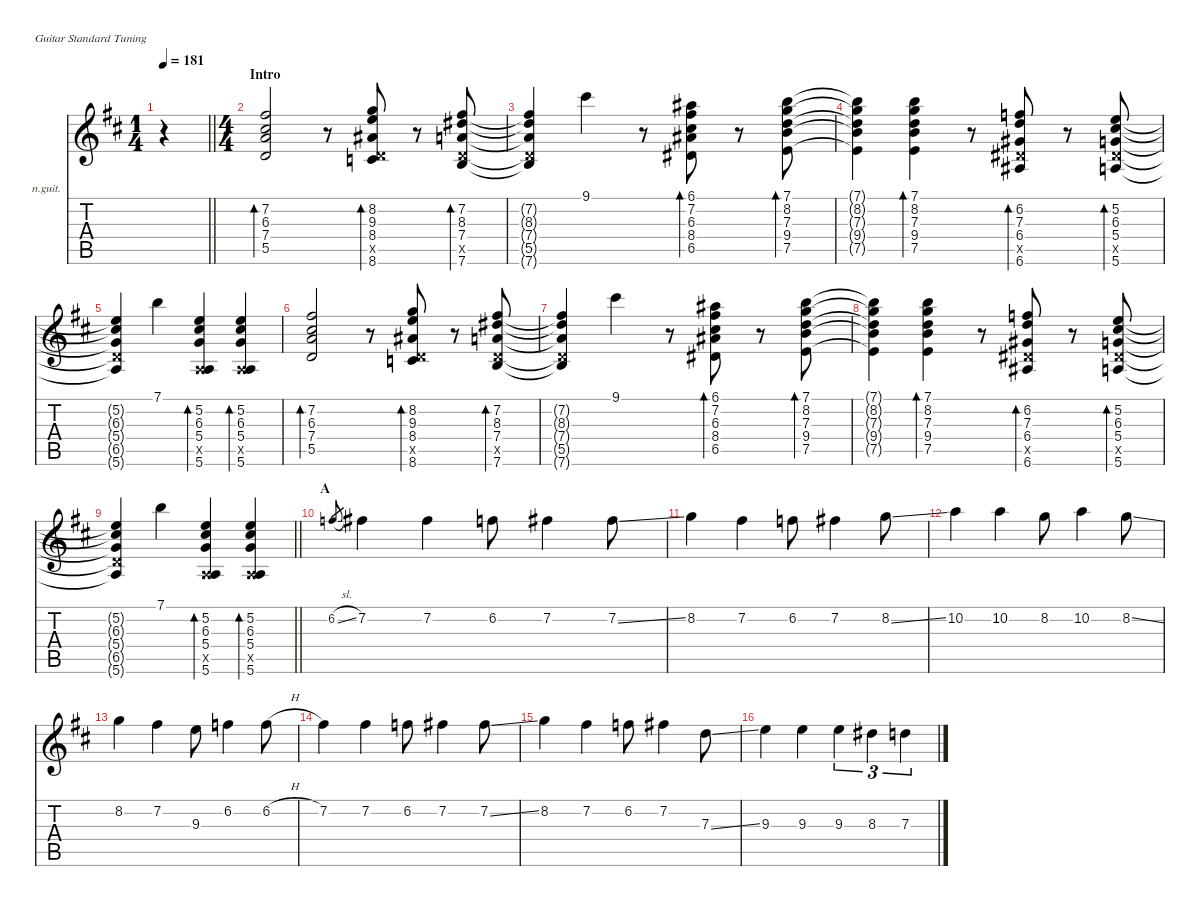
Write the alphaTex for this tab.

\hideDynamics
\bracketExtendMode nobrackets
\firstSystemTrackNameOrientation horizontal
\otherSystemsTrackNameOrientation horizontal
\track ("A.Guitar 1" "n.guit.") {instrument acousticguitarnylon}
\staff {score tabs}
\tuning (E4 B3 G3 D3 A2 E2)
\ts (1 4)
\tempo 181
\clef g2
\barLineRight lightlight
\ks d
r.4{dy f instrument acousticguitarnylon} |
\ts (4 4)
\section ("" "Intro")
(7.2{acc #} 6.3{acc #} 7.4{acc forcenatural} 5.5{acc forcenatural}).2{bd 120} r.8 (8.2{acc forcenatural} 9.3{acc forcenatural} 8.4{acc #} 5.5{x acc forcenatural} 8.6{acc forcenatural}).8{bd 120} r.8 (7.2{acc #} 8.3{acc #} 7.4{acc forcenatural} 5.5{x acc forcenatural} 7.6{acc forcenatural}).8{bd 120} |
(7.2{t acc #} 8.3{t acc #} 7.4{t acc forcenatural} 5.5{x t acc forcenatural} 7.6{t acc forcenatural}).4 9.1{acc #}.4 r.8 (6.1{acc #} 7.2{acc #} 6.3{acc #} 8.4{acc #} 6.5{acc #}).8{bd 120} r.8 (7.1{acc forcenatural} 8.2{acc forcenatural} 7.3{acc forcenatural} 9.4{acc forcenatural} 7.5{acc forcenatural}).8{bd 120} |
(7.1{t acc forcenatural} 8.2{t acc forcenatural} 7.3{t acc forcenatural} 9.4{t acc forcenatural} 7.5{t acc forcenatural}).4 (7.1{acc forcenatural} 8.2{acc forcenatural} 7.3{acc forcenatural} 9.4{acc forcenatural} 7.5{acc forcenatural}).4{bd 120} r.8 (6.2{acc forcenatural} 7.3{acc forcenatural} 6.4{acc #} 6.5{x acc #} 6.6{acc #}).8{bd 120} r.8 (5.2{acc forcenatural} 6.3{acc #} 5.4{acc forcenatural} 6.5{x acc #} 5.6{acc forcenatural}).8{bd 120} |
(5.2{t acc forcenatural} 6.3{t acc #} 5.4{t acc forcenatural} 6.5{x t acc #} 5.6{t acc forcenatural}).4 7.1{acc forcenatural}.4 (5.2{acc forcenatural} 6.3{acc #} 5.4{acc forcenatural} 0.5{x acc forcenatural} 5.6{acc forcenatural}).4{bd 120} (5.2{acc forcenatural} 6.3{acc #} 5.4{acc forcenatural} 0.5{x acc forcenatural} 5.6{acc forcenatural}).4{bd 120} |
(7.2{acc #} 6.3{acc #} 7.4{acc forcenatural} 5.5{acc forcenatural}).2{bd 120} r.8 (8.2{acc forcenatural} 9.3{acc forcenatural} 8.4{acc #} 5.5{x acc forcenatural} 8.6{acc forcenatural}).8{bd 120} r.8 (7.2{acc #} 8.3{acc #} 7.4{acc forcenatural} 5.5{x acc forcenatural} 7.6{acc forcenatural}).8{bd 120} |
(7.2{t acc #} 8.3{t acc #} 7.4{t acc forcenatural} 5.5{x t acc forcenatural} 7.6{t acc forcenatural}).4 9.1{acc #}.4 r.8 (6.1{acc #} 7.2{acc #} 6.3{acc #} 8.4{acc #} 6.5{acc #}).8{bd 120} r.8 (7.1{acc forcenatural} 8.2{acc forcenatural} 7.3{acc forcenatural} 9.4{acc forcenatural} 7.5{acc forcenatural}).8{bd 120} |
(7.1{t acc forcenatural} 8.2{t acc forcenatural} 7.3{t acc forcenatural} 9.4{t acc forcenatural} 7.5{t acc forcenatural}).4 (7.1{acc forcenatural} 8.2{acc forcenatural} 7.3{acc forcenatural} 9.4{acc forcenatural} 7.5{acc forcenatural}).4{bd 120} r.8 (6.2{acc forcenatural} 7.3{acc forcenatural} 6.4{acc #} 6.5{x acc #} 6.6{acc #}).8{bd 120} r.8 (5.2{acc forcenatural} 6.3{acc #} 5.4{acc forcenatural} 6.5{x acc #} 5.6{acc forcenatural}).8{bd 120} |
\barLineRight lightlight
(5.2{t acc forcenatural} 6.3{t acc #} 5.4{t acc forcenatural} 6.5{x t acc #} 5.6{t acc forcenatural}).4 7.1{acc forcenatural}.4 (5.2{acc forcenatural} 6.3{acc #} 5.4{acc forcenatural} 0.5{x acc forcenatural} 5.6{acc forcenatural}).4{bd 120} (5.2{acc forcenatural} 6.3{acc #} 5.4{acc forcenatural} 0.5{x acc forcenatural} 5.6{acc forcenatural}).4{bd 120} |
\section ("" "A")
6.2{sl acc forcenatural}.8{gr dy mf instrument acousticguitarsteel} 7.2{acc #}.4{dy f} 7.2{acc #}.4 6.2{acc forcenatural}.8 7.2{acc #}.4 7.2{ss acc #}.8 |
8.2{acc forcenatural}.4 7.2{acc #}.4 6.2{acc forcenatural}.8 7.2{acc #}.4 8.2{ss acc forcenatural}.8 |
10.2{acc forcenatural}.4 10.2{acc forcenatural}.4 8.2{acc forcenatural}.8 10.2{acc forcenatural}.4 8.2{ss acc forcenatural}.8 |
8.2{acc forcenatural}.4 7.2{acc #}.4 9.3{acc forcenatural}.8 6.2{acc forcenatural}.4 6.2{h acc forcenatural}.8 |
7.2{acc #}.4 7.2{acc #}.4 6.2{acc forcenatural}.8 7.2{acc #}.4 7.2{ss acc #}.8 |
8.2{acc forcenatural}.4 7.2{acc #}.4 6.2{acc forcenatural}.8 7.2{acc #}.4 7.3{ss acc forcenatural}.8 |
9.3{acc forcenatural}.4 9.3{acc forcenatural}.4 9.3{acc forcenatural}.4{tu (3 2)} 8.3{acc #}.4{tu (3 2)} 7.3{acc forcenatural}.4{tu (3 2)}
